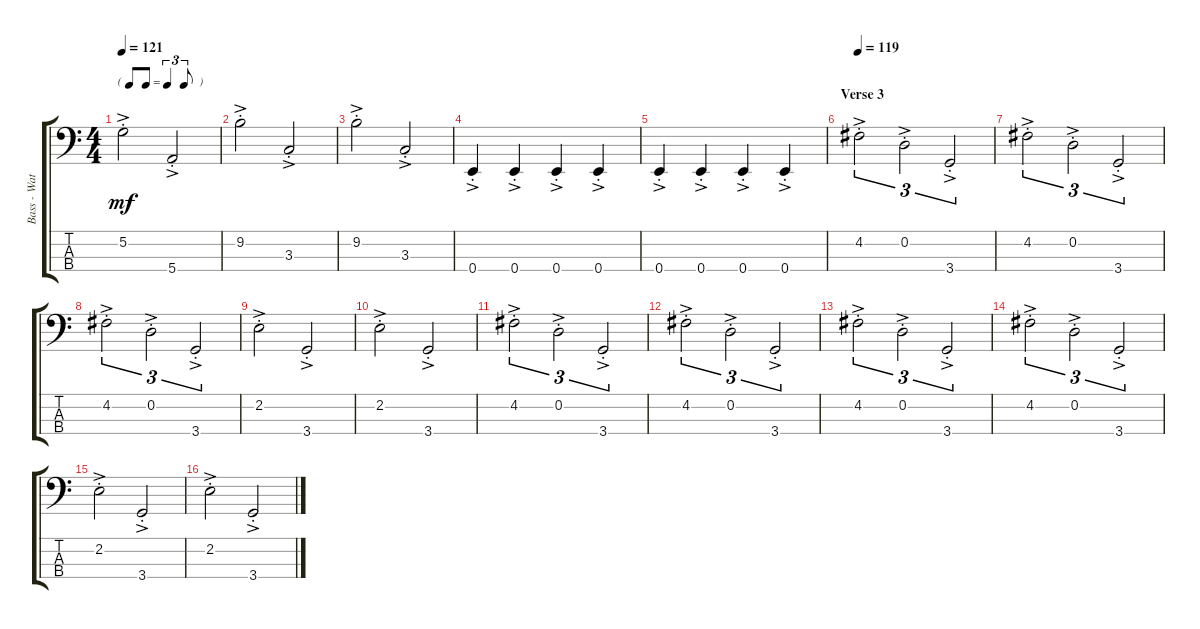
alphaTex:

\track ("Bass - Waters" "Bass - Wat") {instrument electricbassfinger}
\staff {score tabs}
\tuning (G2 D2 A1 E1) {hide}
\ts (4 4)
\tf triplet8th
\tempo 121
\clef f4
\ks c
5.2{ac st}.2{dy mf} 5.4{ac st}.2 |
9.2{ac st}.2 3.3{ac st}.2 |
9.2{ac st}.2 3.3{ac st}.2 |
0.4{ac st}.4 0.4{ac st}.4 0.4{ac st}.4 0.4{ac st}.4 |
0.4{ac st}.4 0.4{ac st}.4 0.4{ac st}.4 0.4{ac st}.4 |
\section ("" "Verse 3")
\tempo 119
4.2{ac st}.2{tu (3 2)} 0.2{ac st}.2{tu (3 2)} 3.4{ac st}.2{tu (3 2)} |
4.2{ac st}.2{tu (3 2)} 0.2{ac st}.2{tu (3 2)} 3.4{ac st}.2{tu (3 2)} |
4.2{ac st}.2{tu (3 2)} 0.2{ac st}.2{tu (3 2)} 3.4{ac st}.2{tu (3 2)} |
2.2{ac st}.2 3.4{ac st}.2 |
2.2{ac st}.2 3.4{ac st}.2 |
4.2{ac st}.2{tu (3 2)} 0.2{ac st}.2{tu (3 2)} 3.4{ac st}.2{tu (3 2)} |
4.2{ac st}.2{tu (3 2)} 0.2{ac st}.2{tu (3 2)} 3.4{ac st}.2{tu (3 2)} |
4.2{ac st}.2{tu (3 2)} 0.2{ac st}.2{tu (3 2)} 3.4{ac st}.2{tu (3 2)} |
4.2{ac st}.2{tu (3 2)} 0.2{ac st}.2{tu (3 2)} 3.4{ac st}.2{tu (3 2)} |
2.2{ac st}.2 3.4{ac st}.2 |
2.2{ac st}.2 3.4{ac st}.2
